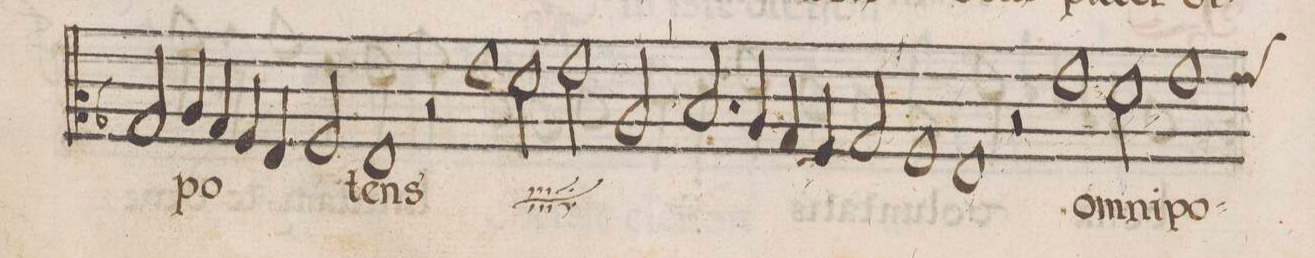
**kern	**text
*I"CANTVS	*
*clefC2	*
*k[b-]	*
*met(C)	*
*M2/1	*
2B-/	.
4c/	-po-
4B-/	.
4A/	.
4G/	.
2A/	.
=33-	=33-
1G/	-tens
2r	.
*	*ij
1g\	de-
=34-	=34-
2f\	-us
2g\	pa-
2c/	-ter
=35-	=35-
2.d/	o(m-
4c/	.
4B-/	-n)i-
4A/	.
2B-/	.
=36-	=36-
1A/	-po-
1G/	-tens
*	*Xij
=37-	=37-
2r	.
1g\	om-
2f\	-ni-
=38-	=38-
*custos:g	*
1g\	-po-
*-	*-
